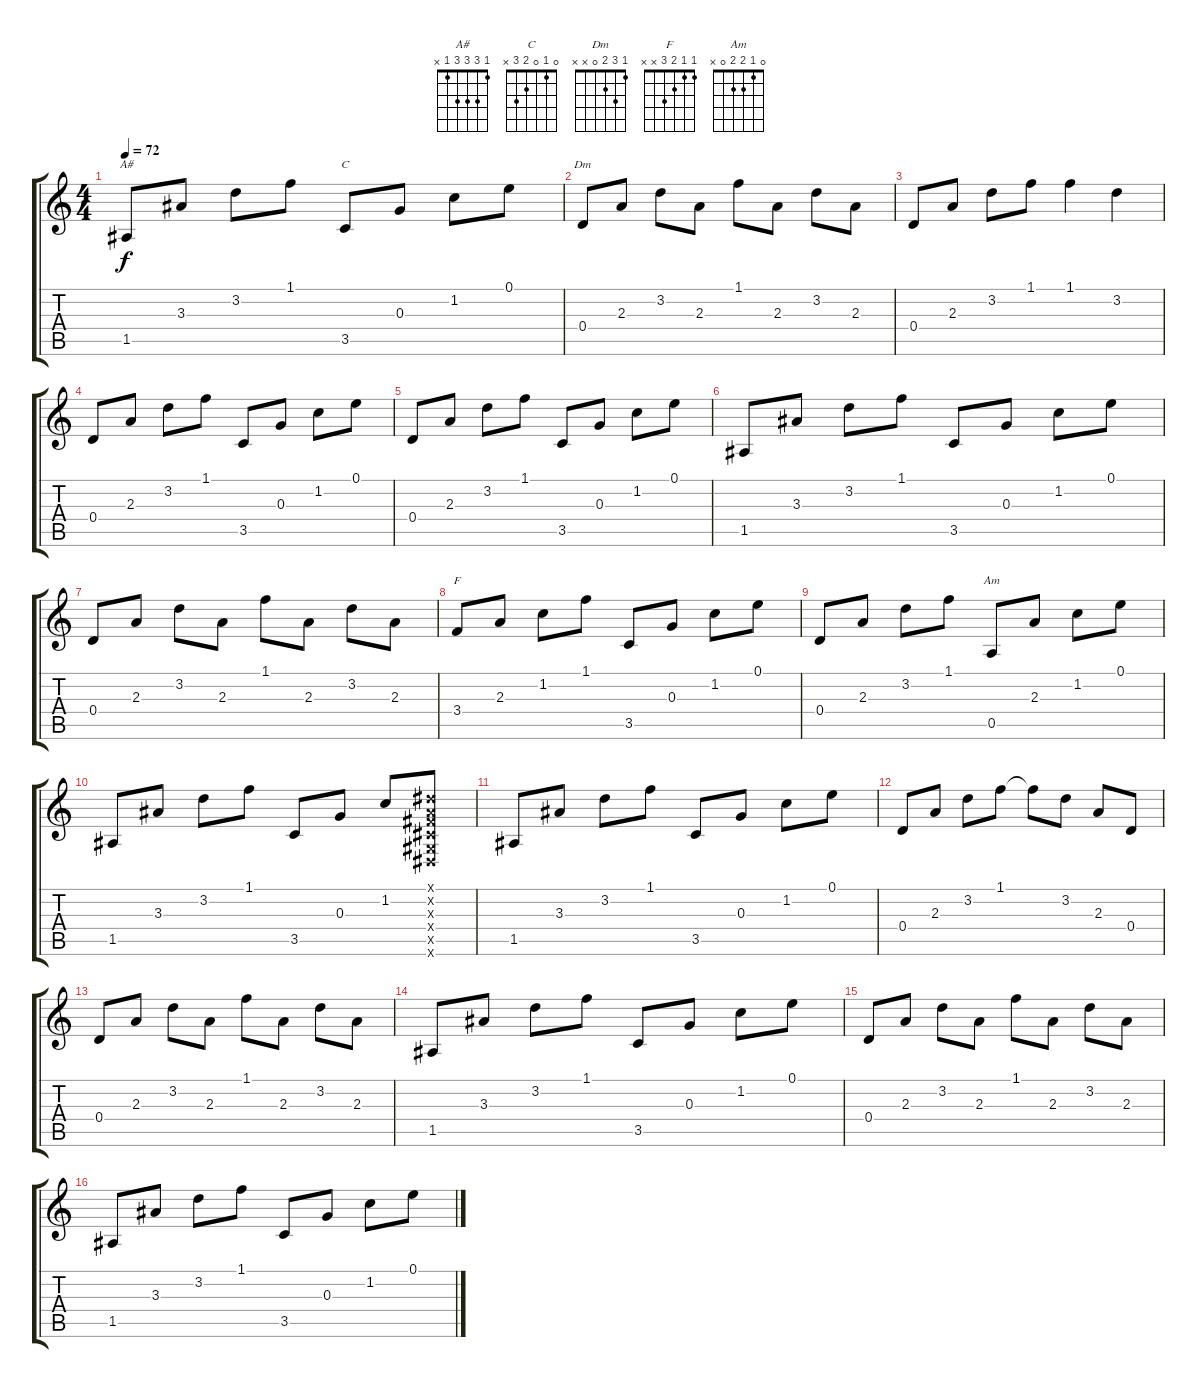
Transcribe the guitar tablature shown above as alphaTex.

\track "" {instrument electricguitarjazz}
\staff {score tabs}
\tuning (E4 B3 G3 D3 A2 E2) {hide}
\chord ("A#" 1 3 3 3 1 x)
\chord ("C" 0 1 0 2 3 x)
\chord ("Dm" 1 3 2 0 x x)
\chord ("F" 1 1 2 3 x x)
\chord ("Am" 0 1 2 2 0 x)
\ts (4 4)
\tempo 72
\clef g2
\ks c
1.5.8{ch "A#" dy f} 3.3.8 3.2.8 1.1.8 3.5.8{ch "C"} 0.3.8 1.2.8 0.1.8 |
0.4.8{ch "Dm"} 2.3.8 3.2.8 2.3.8 1.1.8 2.3.8 3.2.8 2.3.8 |
0.4.8 2.3.8 3.2.8 1.1.8 1.1.4 3.2.4 |
0.4.8 2.3.8 3.2.8 1.1.8 3.5.8 0.3.8 1.2.8 0.1.8 |
0.4.8 2.3.8 3.2.8 1.1.8 3.5.8 0.3.8 1.2.8 0.1.8 |
1.5.8 3.3.8 3.2.8 1.1.8 3.5.8 0.3.8 1.2.8 0.1.8 |
0.4.8 2.3.8 3.2.8 2.3.8 1.1.8 2.3.8 3.2.8 2.3.8 |
3.4.8{ch "F"} 2.3.8 1.2.8 1.1.8 3.5.8 0.3.8 1.2.8 0.1.8 |
0.4.8 2.3.8 3.2.8 1.1.8 0.5.8{ch "Am"} 2.3.8 1.2.8 0.1.8 |
1.5.8 3.3.8 3.2.8 1.1.8 3.5.8 0.3.8 1.2.8 (-1.1{x} -1.2{x} -1.3{x} -1.4{x} -1.5{x} -1.6{x}).8 |
1.5.8 3.3.8 3.2.8 1.1.8 3.5.8 0.3.8 1.2.8 0.1.8 |
0.4.8 2.3.8 3.2.8 1.1.8 1.1{t}.8 3.2.8 2.3.8 0.4.8 |
0.4.8 2.3.8 3.2.8 2.3.8 1.1.8 2.3.8 3.2.8 2.3.8 |
1.5.8 3.3.8 3.2.8 1.1.8 3.5.8 0.3.8 1.2.8 0.1.8 |
0.4.8 2.3.8 3.2.8 2.3.8 1.1.8 2.3.8 3.2.8 2.3.8 |
1.5.8 3.3.8 3.2.8 1.1.8 3.5.8 0.3.8 1.2.8 0.1.8
